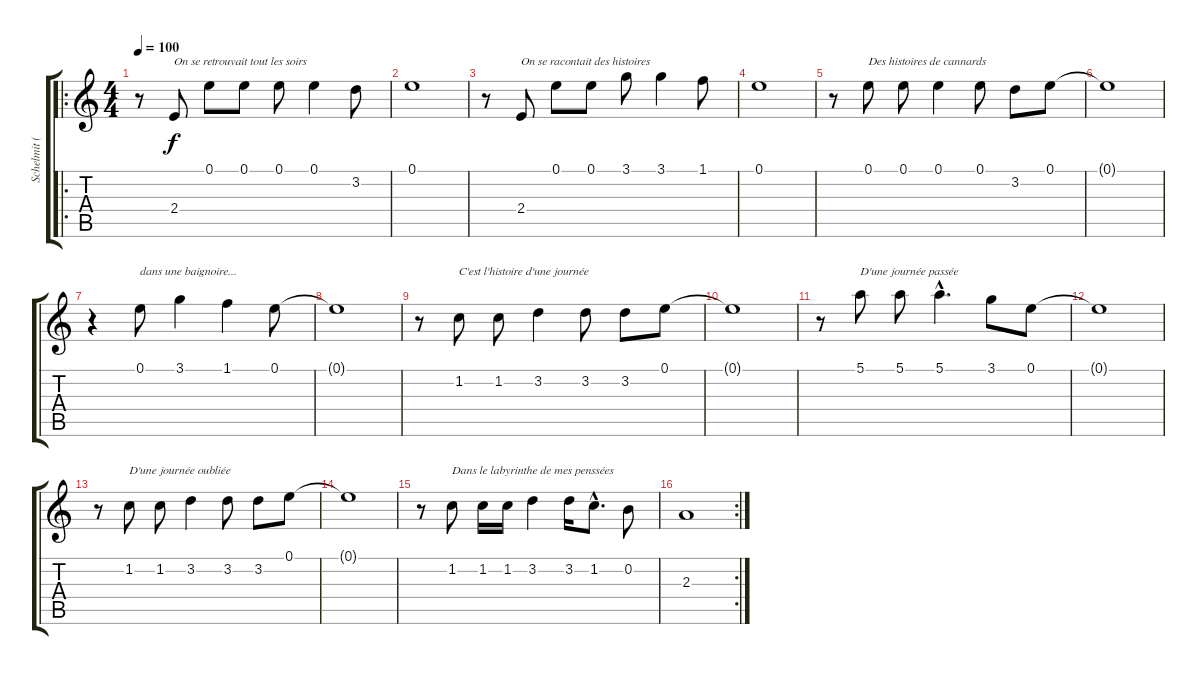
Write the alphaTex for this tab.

\track ("Schelmit (voix)" "Schelmit (") {instrument electricguitarjazz}
\staff {score tabs}
\tuning (E4 B3 G3 D3 A2 E2) {hide}
\ro
\ts (4 4)
\tempo 100
\clef g2
\ks c
r.8{dy f} 2.4.8{txt "On se retrouvait tout les soirs"} 0.1.8 0.1.8 0.1.8 0.1.4 3.2.8 |
0.1.1 |
r.8 2.4.8{txt "On se racontait des histoires"} 0.1.8 0.1.8 3.1.8 3.1.4 1.1.8 |
0.1.1 |
r.8 0.1.8{txt "Des histoires de cannards"} 0.1.8 0.1.4 0.1.8 3.2.8 0.1.8 |
0.1{t}.1 |
r.4 0.1.8{txt "dans une baignoire..."} 3.1.4 1.1.4 0.1.8 |
0.1{t}.1 |
r.8 1.2.8{txt "C'est l'histoire d'une journée"} 1.2.8 3.2.4 3.2.8 3.2.8 0.1.8 |
0.1{t}.1 |
r.8 5.1.8{txt "D'une journée passée"} 5.1.8 5.1{hac}.4{d} 3.1.8 0.1.8 |
0.1{t}.1 |
r.8 1.2.8{txt "D'une journée oubliée"} 1.2.8 3.2.4 3.2.8 3.2.8 0.1.8 |
0.1{t}.1 |
r.8 1.2.8{txt "Dans le labyrinthe de mes penssées"} 1.2.16 1.2.16 3.2.4 3.2.16 1.2{hac}.8{d} 0.2.8 |
\rc 2
2.3.1
